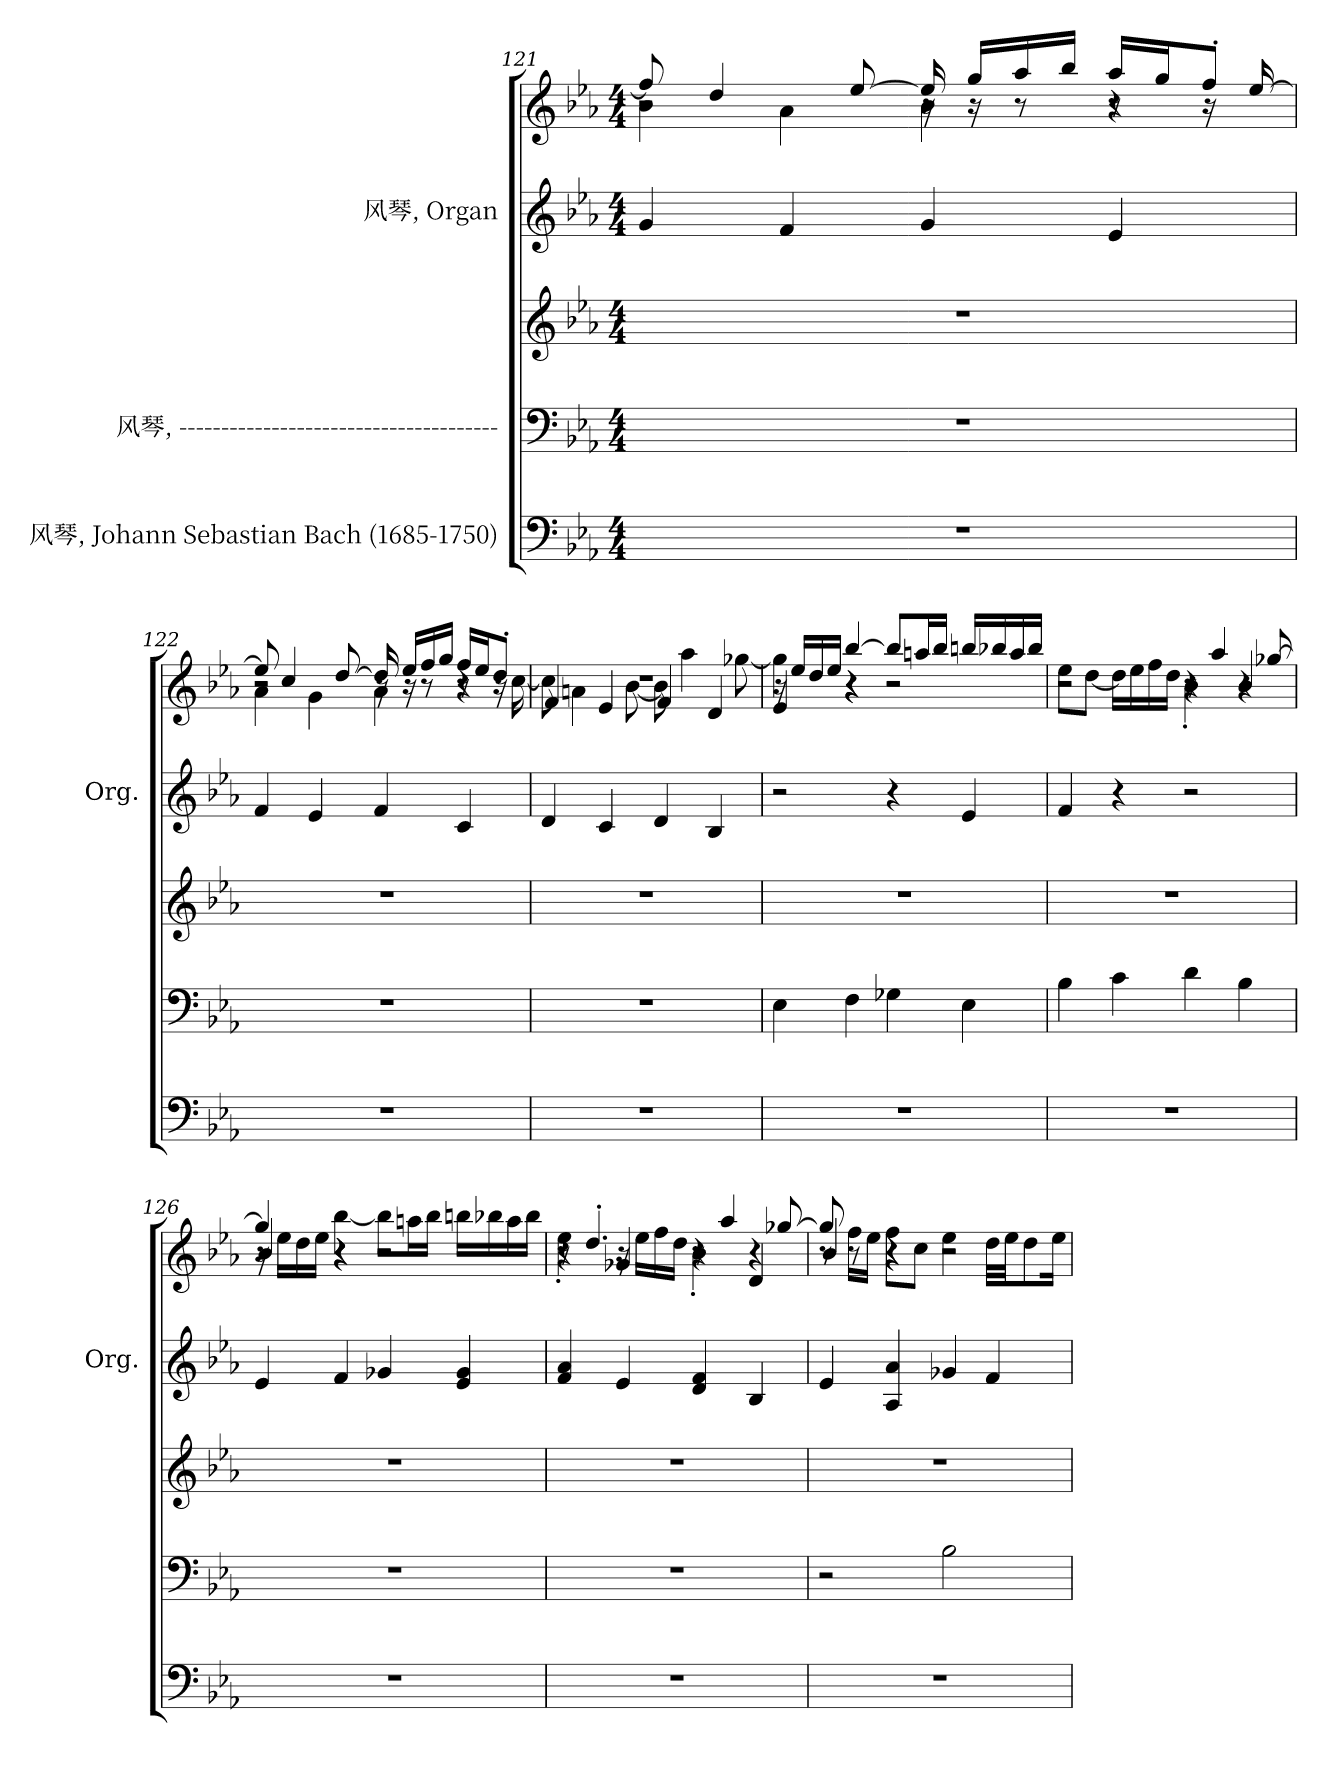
**kern	**kern	**kern	**kern	**kern
*part3	*part2	*part2	*part1	*part1
*staff5	*staff4	*staff3	*staff2	*staff1
*I"风琴, Johann Sebastian Bach   (1685-1750)	*I"风琴, --------------------------------------	*	*I"风琴, Organ	*
*	*	*	*I'Org.	*
!!LO:LB:g=z
*clefF4	*clefF4	*clefG2	*clefG2	*clefG2
*k[b-e-a-]	*k[b-e-a-]	*k[b-e-a-]	*k[b-e-a-]	*k[b-e-a-]
*M4/4	*M4/4	*M4/4	*M4/4	*M4/4
=121	=121	=121	=121	=121
*	*	*	*	*^
*	*	*	*	*	*^
1r	1r	1r	4g/	2r	4b-\	8ff/]
.	.	.	.	.	.	4dd/
.	.	.	4f/	.	4a-\	.
.	.	.	.	.	.	[8ee-/
.	.	.	4g/	16r	4b-\	16ee-/]
.	.	.	.	16gg/LL	.	16r
.	.	.	.	16aa-/	.	8r
.	.	.	.	16bb-/JJ	.	.
.	.	.	4e-/	16aa-/LL	4r	8r
.	.	.	.	16gg/J	.	.
.	.	.	.	8ff'/J	.	16r
.	.	.	.	.	.	[16ee-/
=122	=122	=122	=122	=122	=122	=122
1r	1r	1r	4f/	2r	4a-\	8ee-/]
.	.	.	.	.	.	4cc/
.	.	.	4e-/	.	4g\	.
.	.	.	.	.	.	[8dd/
.	.	.	4f/	16r	4a-\	16dd/]
.	.	.	.	16ee-/LL	.	16r
.	.	.	.	16ff/	.	8r
.	.	.	.	16gg/JJ	.	.
.	.	.	4c/	16ff/LL	8r	4r
.	.	.	.	16ee-/J	.	.
.	.	.	.	8dd'/J	16r	.
.	.	.	.	.	[16cc\	.
!!LO:PB:g=z	!!	!!
=123	=123	=123	=123	=123	=123	=123
1r	1r	1r	4d/	1r	8cc\]	4f/
.	.	.	.	.	4an\	.
.	.	.	4c/	.	.	4e-/
.	.	.	.	.	[8b-\	.
.	.	.	4d/	.	8b-\]	4f/
.	.	.	.	.	4aa-\	.
.	.	.	4B-/	.	.	4d/
.	.	.	.	.	[8gg-X\	.
=124	=124	=124	=124	=124	=124	=124
1r	4E-\	1r	2r	16r	4gg-\]	4e-/
.	.	.	.	16ee-/LL	.	.
.	.	.	.	16dd/	.	.
.	.	.	.	16ee-/JJ	.	.
.	4F\	.	.	[4bb-/	4r	4r
.	4G-X\	.	4r	8bb-/L]	2r	2r
.	.	.	.	16aan/L	.	.
.	.	.	.	16bb-/JJ	.	.
.	4E-\	.	4e-/	16bbn/LL	.	.
.	.	.	.	16bb-X/	.	.
.	.	.	.	16aa/	.	.
.	.	.	.	16bb-/JJ	.	.
=125	=125	=125	=125	=125	=125	=125
1r	4B-\	1r	4f/	2r	8ee-\L	2r
.	.	.	.	.	[8dd\J	.
.	4c\	.	4r	.	16dd\LL]	.
.	.	.	.	.	16ee-\	.
.	.	.	.	.	16ff\	.
.	.	.	.	.	16dd\JJ	.
.	4d\	.	2r	8r	4b-'\	4r
.	.	.	.	4aa-/	.	.
.	4B-\	.	.	.	4r	4b-/
.	.	.	.	[8gg-X/	.	.
!!LO:LB:g=z	!!	!!
=126	=126	=126	=126	=126	=126	=126
1r	1r	1r	4e-/	4gg-/]	16r	4b-/
.	.	.	.	.	16ee-\LL	.
.	.	.	.	.	16dd\	.
.	.	.	.	.	16ee-\JJ	.
.	.	.	4f/	4r	[4bb-\	4r
.	.	.	4g-X/	2r	8bb-\L]	2r
.	.	.	.	.	16aan\L	.
.	.	.	.	.	16bb-\JJ	.
.	.	.	4e-/ 4g-/	.	16bbn\LL	.
.	.	.	.	.	16bb-X\	.
.	.	.	.	.	16aa\	.
.	.	.	.	.	16bb-\JJ	.
=127	=127	=127	=127	=127	=127	=127
1r	1r	1r	4f/ 4a-/	8r	4ee-'\	4r
.	.	.	.	4.dd'/	.	.
.	.	.	4e-/	.	16r	4g-X/
.	.	.	.	.	16ee-\LL	.
.	.	.	.	.	16ff\	.
.	.	.	.	.	16dd\JJ	.
.	.	.	4d/ 4f/	8r	4b-'\	4r
.	.	.	.	4aa-/	.	.
.	.	.	4B-/	.	4r	4d/
.	.	.	.	[8gg-X/	.	.
=128	=128	=128	=128	=128	=128	=128
1r	2r	1r	4e-/	8gg-/]	8r	4b-/
.	.	.	.	8r	16ff\LL	.
.	.	.	.	.	16ee-\JJ	.
.	.	.	4A-/ 4a-/	4r	8ff\L	4r
.	.	.	.	.	8cc\J	.
.	2B-\	.	4g-X/	2r	4ee-\	2r
.	.	.	4f/	.	32dd\LLL	.
.	.	.	.	.	32ee-\JJ	.
.	.	.	.	.	8dd\	.
.	.	.	.	.	16ee-\Jk	.
*	*	*	*	*v	*v	*v
=	=	=	=	=
*-	*-	*-	*-	*-
